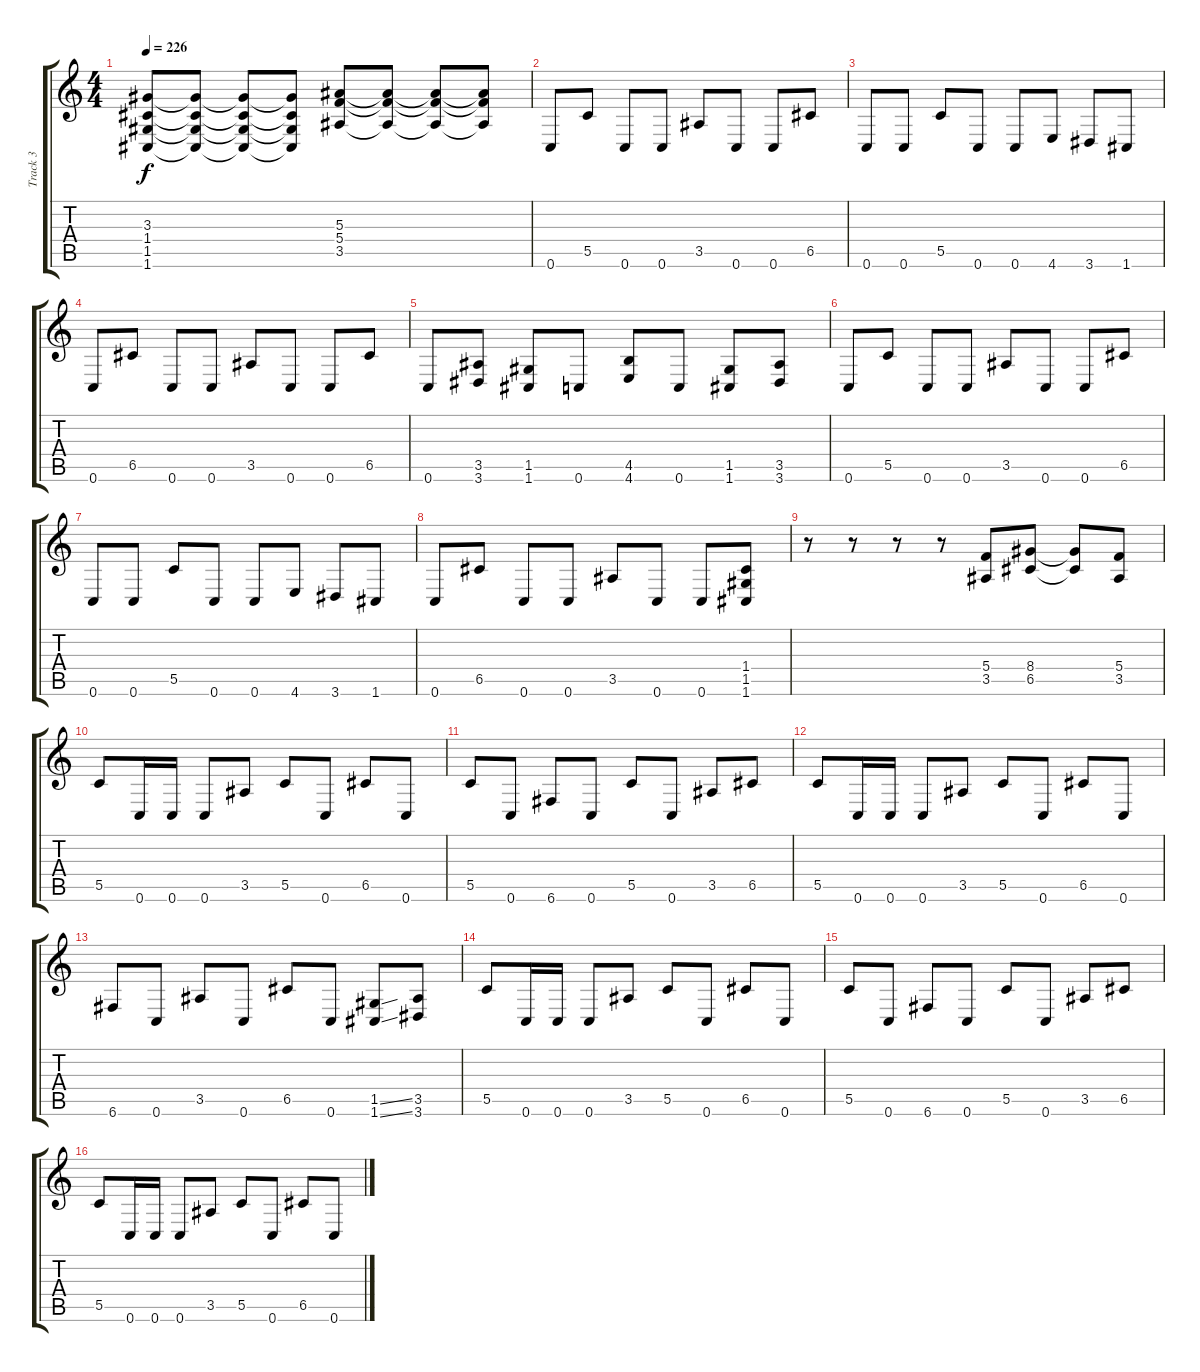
\track ("Track 3" "Track 3") {instrument overdrivenguitar}
\staff {score tabs}
\tuning (D4 A3 F3 C3 G2 C2) {hide}
\ts (4 4)
\tempo 226
\clef g2
\ks c
(3.3 1.4 1.5 1.6).8{dy f} (3.3{t} 1.4{t} 1.5{t} 1.6{t}).8 (3.3{t} 1.4{t} 1.5{t} 1.6{t}).8 (3.3{t} 1.4{t} 1.5{t} 1.6{t}).8 (5.3 5.4 3.5).8 (5.3{t} 5.4{t} 3.5{t}).8 (5.3{t} 5.4{t} 3.5{t}).8 (5.3{t} 5.4{t} 3.5{t}).8 |
0.6.8 5.5.8 0.6.8 0.6.8 3.5.8 0.6.8 0.6.8 6.5.8 |
0.6.8 0.6.8 5.5.8 0.6.8 0.6.8 4.6.8 3.6.8 1.6.8 |
0.6.8 6.5.8 0.6.8 0.6.8 3.5.8 0.6.8 0.6.8 6.5.8 |
0.6.8 (3.5 3.6).8 (1.5 1.6).8 0.6.8 (4.5 4.6).8 0.6.8 (1.5 1.6).8 (3.5 3.6).8 |
0.6.8 5.5.8 0.6.8 0.6.8 3.5.8 0.6.8 0.6.8 6.5.8 |
0.6.8 0.6.8 5.5.8 0.6.8 0.6.8 4.6.8 3.6.8 1.6.8 |
0.6.8 6.5.8 0.6.8 0.6.8 3.5.8 0.6.8 0.6.8 (1.4 1.5 1.6).8 |
r.8 r.8 r.8 r.8 (5.4 3.5).8 (8.4 6.5).8 (8.4{t} 6.5{t}).8 (5.4 3.5).8 |
5.5.8 0.6.16 0.6.16 0.6.8 3.5.8 5.5.8 0.6.8 6.5.8 0.6.8 |
5.5.8 0.6.8 6.6.8 0.6.8 5.5.8 0.6.8 3.5.8 6.5.8 |
5.5.8 0.6.16 0.6.16 0.6.8 3.5.8 5.5.8 0.6.8 6.5.8 0.6.8 |
6.6.8 0.6.8 3.5.8 0.6.8 6.5.8 0.6.8 (1.5{ss} 1.6{ss}).8 (3.5 3.6).8 |
5.5.8 0.6.16 0.6.16 0.6.8 3.5.8 5.5.8 0.6.8 6.5.8 0.6.8 |
5.5.8 0.6.8 6.6.8 0.6.8 5.5.8 0.6.8 3.5.8 6.5.8 |
5.5.8 0.6.16 0.6.16 0.6.8 3.5.8 5.5.8 0.6.8 6.5.8 0.6.8
